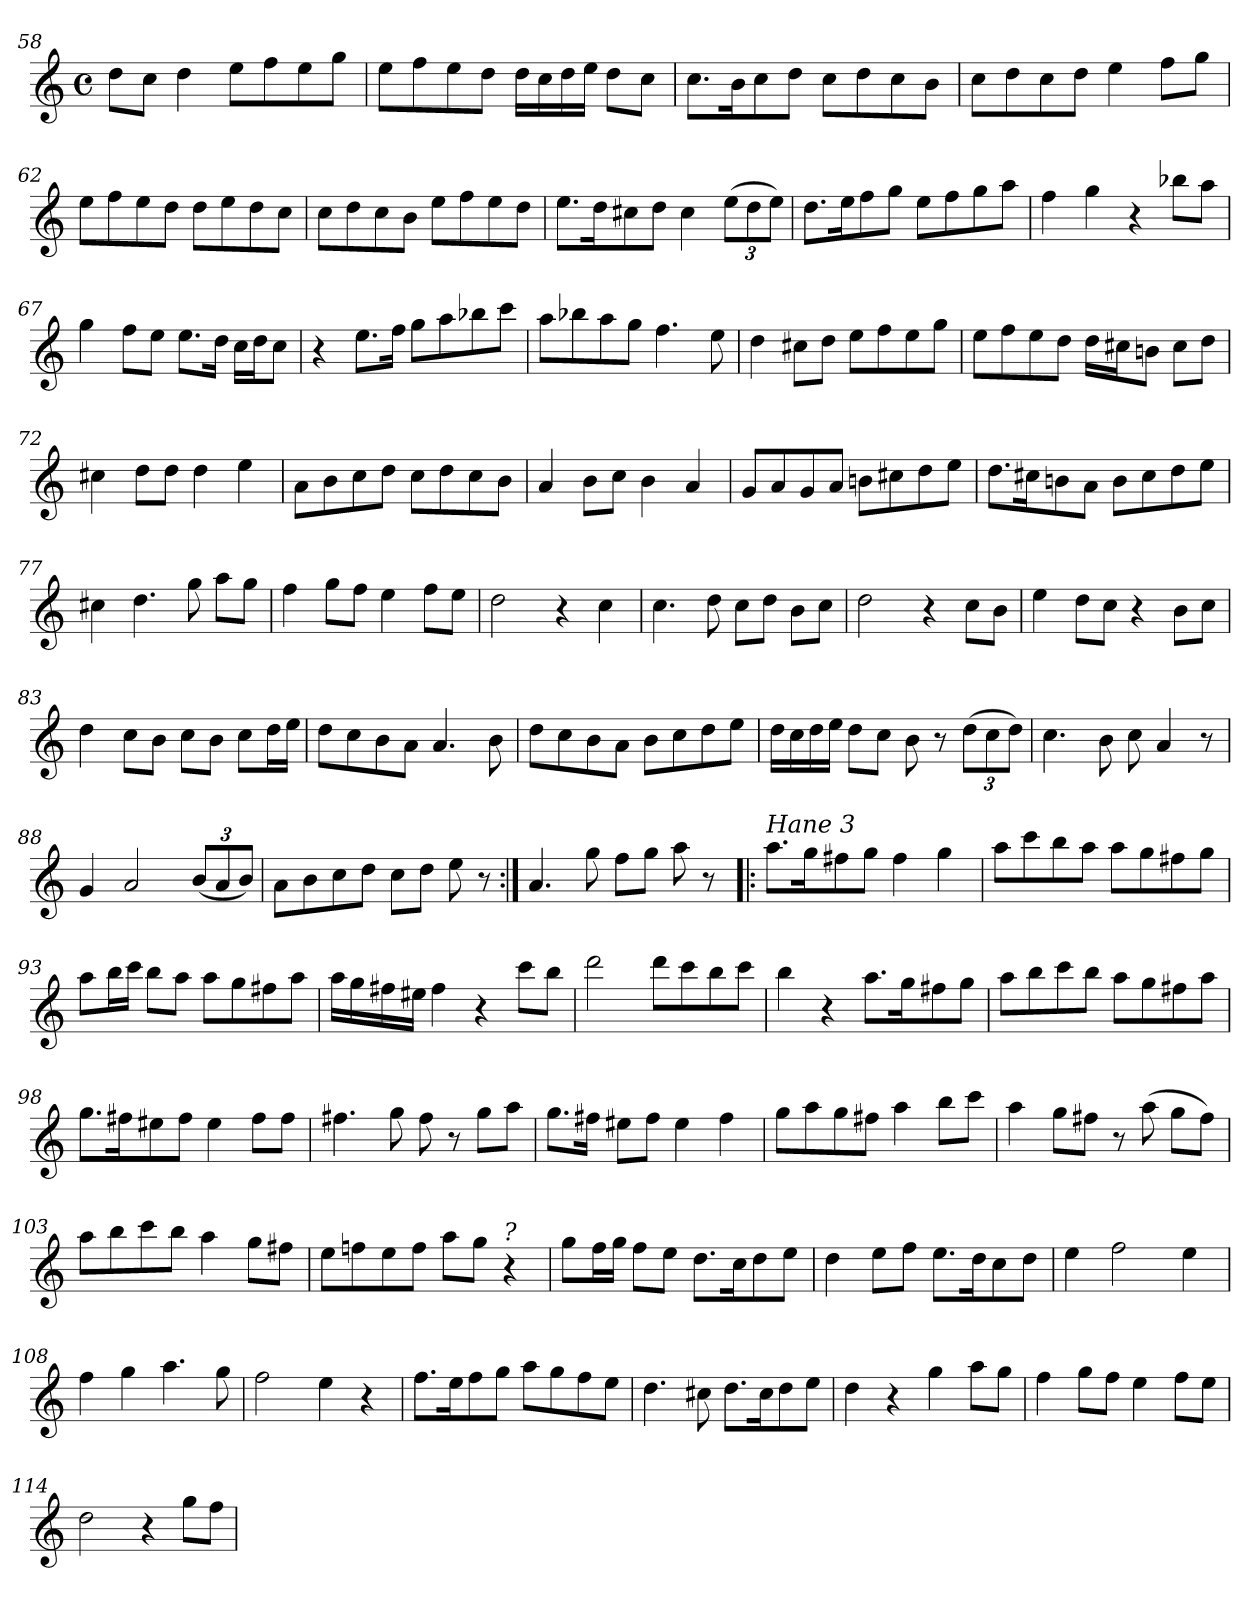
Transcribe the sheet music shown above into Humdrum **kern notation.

**kern
*part1
*staff1
*clefG2
*k[]
*M4/4
*met(c)
=58
8dd\L
8cc\J
4dd\
8ee\L
8ff\
8ee\
8gg\J
!!LO:LB:g=z
=59
8ee\L
8ff\
8ee\
8dd\J
16dd\LL
16cc\
16dd\
16ee\JJ
8dd\L
8cc\J
=60
8.cc\L
16b\K
8cc\
8dd\J
8cc\L
8dd\
8cc\
8b\J
=61
8cc\L
8dd\
8cc\
8dd\J
4ee\
8ff\L
8gg\J
=62
8ee\L
8ff\
8ee\
8dd\J
8dd\L
8ee\
8dd\
8cc\J
!!LO:LB:g=z
=63
8cc\L
8dd\
8cc\
8b\J
8ee\L
8ff\
8ee\
8dd\J
=64
8.ee\L
16dd\K
8cc#X\
8dd\J
4cc#\
*Xbrackettup
(>12ee\L
12dd\
12ee\J)
=65
8.dd\L
16ee\K
8ff\
8gg\J
8ee\L
8ff\
8gg\
8aa\J
=66
4ff\
4gg\
4r
8bb-X\L
8aa\J
!!LO:LB:g=z
=67
4gg\
8ff\L
8ee\J
8.ee\L
16dd\Jk
16cc\LL
16dd\J
8cc\J
=68
4r
8.ee\L
16ff\Jk
8gg\L
8aa\
8bb-X\
8ccc\J
=69
8aa\L
8bb-X\
8aa\
8gg\J
4.ff\
8ee\
=70
4dd\
8cc#X\L
8dd\J
8ee\L
8ff\
8ee\
8gg\J
!!LO:LB:g=z
=71
8ee\L
8ff\
8ee\
8dd\J
16dd\LL
16cc#X\J
8bn\J
8cc#\L
8dd\J
=72
4cc#X\
8dd\L
8dd\J
4dd\
4ee\
=73
8a\L
8b\
8cc\
8dd\J
8cc\L
8dd\
8cc\
8b\J
=74
4a/
8b\L
8cc\J
4b\
4a/
!!LO:LB:g=z
=75
8g/L
8a/
8g/
8a/J
8bn\L
8cc#X\
8dd\
8ee\J
=76
8.dd\L
16cc#X\K
8bn\
8a\J
8b\L
8cc#\
8dd\
8ee\J
=77
4cc#X\
4.dd\
8gg\
8aa\L
8gg\J
=78
4ff\
8gg\L
8ff\J
4ee\
8ff\L
8ee\J
=79
2dd\
4r
4cc\
!!LO:LB:g=z
=80
4.cc\
8dd\
8cc\L
8dd\J
8b\L
8cc\J
=81
2dd\
4r
8cc\L
8b\J
=82
4ee\
8dd\L
8cc\J
4r
8b\L
8cc\J
=83
4dd\
8cc\L
8b\J
8cc\L
8b\J
8cc\L
16dd\L
16ee\JJ
=84
8dd\L
8cc\
8b\
8a\J
4.a/
8b\
!!LO:PB:g=z
=85
8dd\L
8cc\
8b\
8a\J
8b\L
8cc\
8dd\
8ee\J
=86
16dd\LL
16cc\
16dd\
16ee\JJ
8dd\L
8cc\J
8b\
8r
(>12dd\L
12cc\
12dd\J)
=87
4.cc\
8b\
8cc\
4a/
8r
=88
4g/
2a/
(<12b/L
12a/
12b/J)
!!LO:LB:g=z
=89
8a\L
8b\
8cc\
8dd\J
8cc\L
8dd\J
8ee\
8r
=90:|!
4.a/
8gg\
8ff\L
8gg\J
8aa\
8r
=91!|:
!LO:TX:a:i:t=Hane 3
8.aa\L
16gg\K
8ff#X\
8gg\J
4ff#\
4gg\
!!LO:LB:g=z
=92
8aa\L
8ccc\
8bb\
8aa\J
8aa\L
8gg\
8ff#X\
8gg\J
=93
8aa\L
16bb\L
16ccc\JJ
8bb\L
8aa\J
8aa\L
8gg\
8ff#X\
8aa\J
=94
16aa\LL
16gg\
16ff#X\
16ee#X\JJ
4ff#\
4r
8ccc\L
8bb\J
!!LO:LB:g=z
=95
2ddd\
8ddd\L
8ccc\
8bb\
8ccc\J
=96
4bb\
4r
8.aa\L
16gg\K
8ff#X\
8gg\J
=97
8aa\L
8bb\
8ccc\
8bb\J
8aa\L
8gg\
8ff#X\
8aa\J
=98
8.gg\L
16ff#X\K
8ee#X\
8ff#\J
4ee#\
8ff#\L
8ff#\J
=99
4.ff#X\
8gg\
8ff#\
8r
8gg\L
8aa\J
!!LO:LB:g=z
=100
8.gg\L
16ff#X\Jk
8ee#X\L
8ff#\J
4ee#\
4ff#\
=101
8gg\L
8aa\
8gg\
8ff#X\J
4aa\
8bb\L
8ccc\J
=102
4aa\
8gg\L
8ff#X\J
8r
(>8aa\
8gg\L
8ff#\J)
=103
8aa\L
8bb\
8ccc\
8bb\J
4aa\
8gg\L
8ff#X\J
=104
8ee\L
8ffn\
8ee\
8ff\J
8aa\L
8gg\J
!LO:TX:a:i:t=?
4r
!!LO:LB:g=z
=105
8gg\L
16ff\L
16gg\JJ
8ff\L
8ee\J
8.dd\L
16cc\K
8dd\
8ee\J
=106
4dd\
8ee\L
8ff\J
8.ee\L
16dd\K
8cc\
8dd\J
=107
4ee\
2ff\
4ee\
=108
4ff\
4gg\
4.aa\
8gg\
=109
2ff\
4ee\
4r
!!LO:LB:g=z
=110
8.ff\L
16ee\K
8ff\
8gg\J
8aa\L
8gg\
8ff\
8ee\J
=111
4.dd\
8cc#X\
8.dd\L
16cc#\K
8dd\
8ee\J
=112
4dd\
4r
4gg\
8aa\L
8gg\J
=113
4ff\
8gg\L
8ff\J
4ee\
8ff\L
8ee\J
=114
2dd\
4r
8gg\L
8ff\J
=
*-
